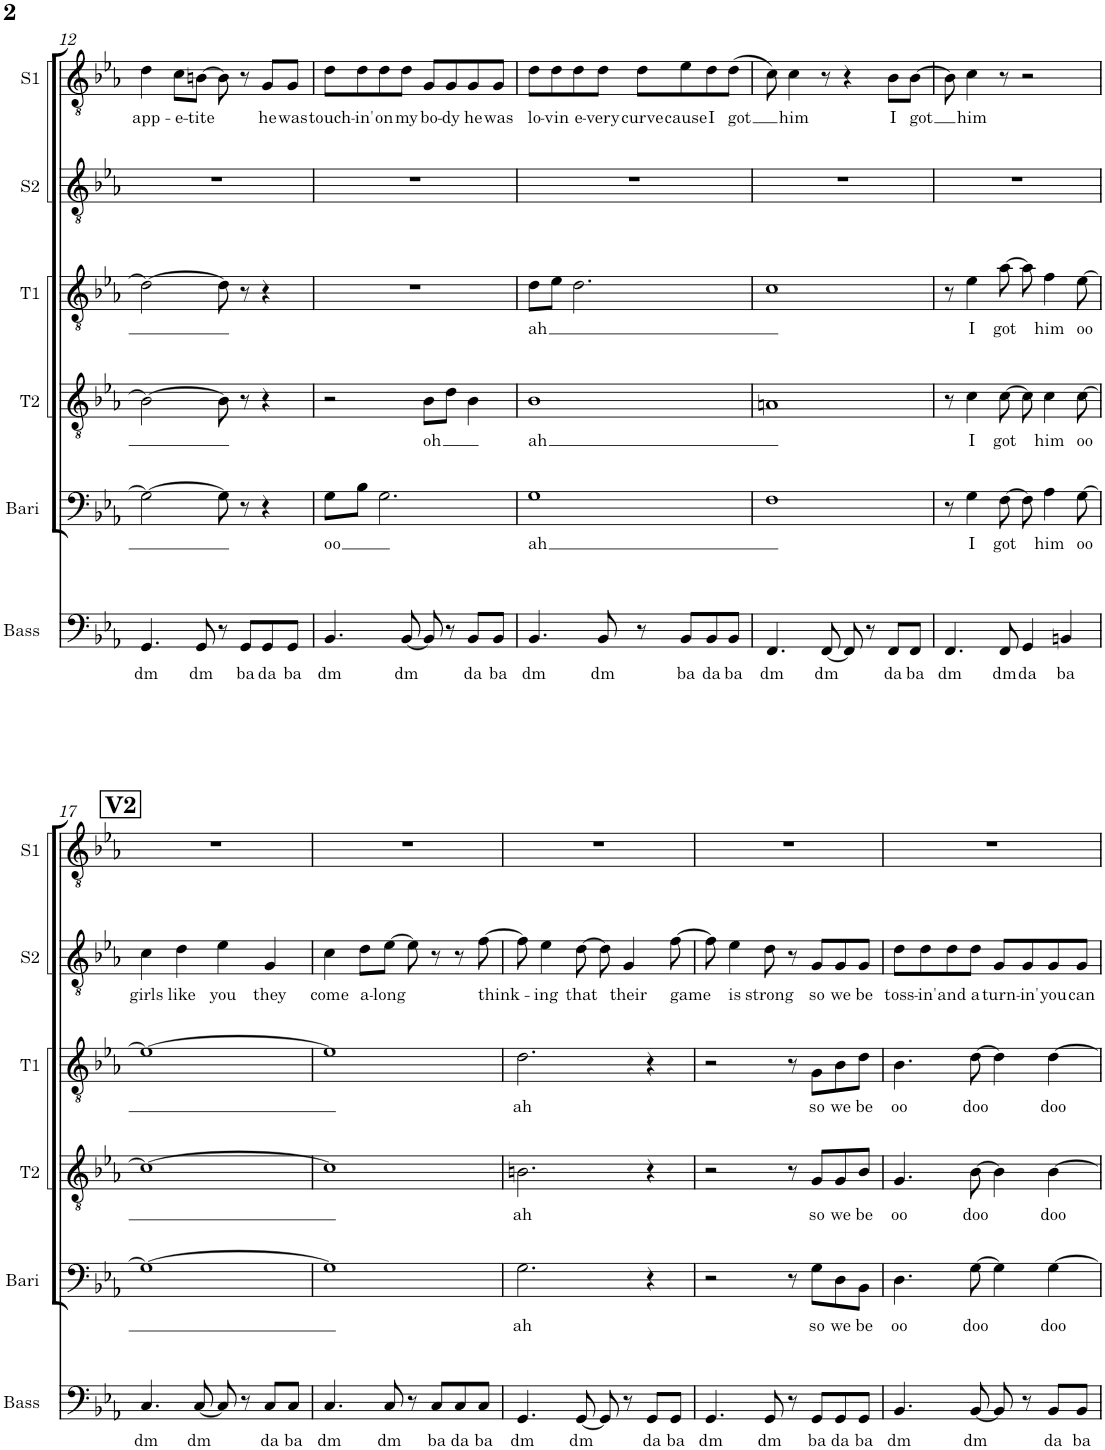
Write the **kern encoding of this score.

**kern	**text	**kern	**text	**kern	**text	**kern	**text	**kern	**text	**kern	**text
*part6	*part6	*part5	*part5	*part4	*part4	*part3	*part3	*part2	*part2	*part1	*part1
*staff6	*staff6	*staff5	*staff5	*staff4	*staff4	*staff3	*staff3	*staff2	*staff2	*staff1	*staff1
*I"Bass	*	*I"Baritone	*	*I"Tenor 2	*	*I"Tenor 1	*	*I"Solo 2	*	*I"Solo 1	*
*I'Bass	*	*I'Bari	*	*I'T2	*	*I'T1	*	*I'S2	*	*I'S1	*
!!LO:PB:g=z
*clefF4	*	*clefF4	*	*clefGv2	*	*clefGv2	*	*clefGv2	*	*clefGv2	*
*Trd7c12	*	*	*	*	*	*	*	*	*	*	*
*k[b-e-a-]	*	*k[b-e-a-]	*	*k[b-e-a-]	*	*k[b-e-a-]	*	*k[b-e-a-]	*	*k[b-e-a-]	*
*M4/4	*	*M4/4	*	*M4/4	*	*M4/4	*	*M4/4	*	*M4/4	*
=12	=12	=12	=12	=12	=12	=12	=12	=12	=12	=12	=12
!	!LO:LY:b	!	!	!	!	!	!	!	!	!	!LO:LY:b
4.GG/	dm	2G\_	.	2B\_	.	2d\_	.	1r	.	4d\	app-
!	!	!	!	!	!	!	!	!	!	!	!LO:LY:b
.	.	.	.	.	.	.	.	.	.	8c\L	-e-
!	!LO:LY:b	!	!	!	!	!	!	!	!	!	!LO:LY:b
8GG/	dm	.	.	.	.	.	.	.	.	[8Bn\J	-tite
8r	.	8G\]	.	8B\]	.	8d\]	.	.	.	8B\]	.
!	!LO:LY:b	!	!	!	!	!	!	!	!	!	!
8GG/L	ba	8r	.	8r	.	8r	.	.	.	8r	.
!	!LO:LY:b	!	!	!	!	!	!	!	!	!	!LO:LY:b
8GG/	da	4r	.	4r	.	4r	.	.	.	8G/L	he
!	!LO:LY:b	!	!	!	!	!	!	!	!	!	!LO:LY:b
8GG/J	ba	.	.	.	.	.	.	.	.	8G/J	was
=13	=13	=13	=13	=13	=13	=13	=13	=13	=13	=13	=13
!	!LO:LY:b	!	!LO:LY:b	!	!	!	!	!	!	!	!LO:LY:b
4.BB-/	dm	8G\L	oo	2r	.	1r	.	1r	.	8d\L	touch-
!	!	!	!	!	!	!	!	!	!	!	!LO:LY:b
.	.	8B-\J	.	.	.	.	.	.	.	8d\	-in'
!	!	!	!	!	!	!	!	!	!	!	!LO:LY:b
.	.	2.G\	.	.	.	.	.	.	.	8d\	on
!	!LO:LY:b	!	!	!	!	!	!	!	!	!	!LO:LY:b
[8BB-/	dm	.	.	.	.	.	.	.	.	8d\J	my
!	!	!	!	!	!LO:LY:b	!	!	!	!	!	!LO:LY:b
8BB-/]	.	.	.	8B-\L	oh	.	.	.	.	8G/L	bo-
!	!	!	!	!	!	!	!	!	!	!	!LO:LY:b
8r	.	.	.	8d\J	.	.	.	.	.	8G/	-dy
!	!LO:LY:b	!	!	!	!	!	!	!	!	!	!LO:LY:b
8BB-/L	da	.	.	4B-\	.	.	.	.	.	8G/	he
!	!LO:LY:b	!	!	!	!	!	!	!	!	!	!LO:LY:b
8BB-/J	ba	.	.	.	.	.	.	.	.	8G/J	was
=14	=14	=14	=14	=14	=14	=14	=14	=14	=14	=14	=14
!	!LO:LY:b	!	!LO:LY:b	!	!LO:LY:b	!	!LO:LY:b	!	!	!	!LO:LY:b
4.BB-/	dm	1G	ah	1B-	ah	8d\L	ah	1r	.	8d\L	lo-
!	!	!	!	!	!	!	!	!	!	!	!LO:LY:b
.	.	.	.	.	.	8e-\J	.	.	.	8d\	-vin
!	!	!	!	!	!	!	!	!	!	!	!LO:LY:b
.	.	.	.	.	.	2.d\	.	.	.	8d\	e-
!	!LO:LY:b	!	!	!	!	!	!	!	!	!	!LO:LY:b
8BB-/	dm	.	.	.	.	.	.	.	.	8d\J	-very
!	!	!	!	!	!	!	!	!	!	!	!LO:LY:b
8r	.	.	.	.	.	.	.	.	.	8d\L	curve
!	!LO:LY:b	!	!	!	!	!	!	!	!	!	!LO:LY:b
8BB-/L	ba	.	.	.	.	.	.	.	.	8e-\	cause
!	!LO:LY:b	!	!	!	!	!	!	!	!	!	!LO:LY:b
8BB-/	da	.	.	.	.	.	.	.	.	8d\	I
!	!LO:LY:b	!	!	!	!	!	!	!	!	!	!LO:LY:b
8BB-/J	ba	.	.	.	.	.	.	.	.	(8d\J	got
=15	=15	=15	=15	=15	=15	=15	=15	=15	=15	=15	=15
!	!LO:LY:b	!	!	!	!	!	!	!	!	!	!
4.FF/	dm	1F	.	1An	.	1c	.	1r	.	8c\)	.
!	!	!	!	!	!	!	!	!	!	!	!LO:LY:b
.	.	.	.	.	.	.	.	.	.	4c\	him
!	!LO:LY:b	!	!	!	!	!	!	!	!	!	!
[8FF/	dm	.	.	.	.	.	.	.	.	8r	.
8FF/]	.	.	.	.	.	.	.	.	.	4r	.
8r	.	.	.	.	.	.	.	.	.	.	.
!	!LO:LY:b	!	!	!	!	!	!	!	!	!	!LO:LY:b
8FF/L	da	.	.	.	.	.	.	.	.	8B-\L	I
!	!LO:LY:b	!	!	!	!	!	!	!	!	!	!LO:LY:b
8FF/J	ba	.	.	.	.	.	.	.	.	[8B-\J	got
=16	=16	=16	=16	=16	=16	=16	=16	=16	=16	=16	=16
!	!LO:LY:b	!	!	!	!	!	!	!	!	!	!
4.FF/	dm	8r	.	8r	.	8r	.	1r	.	8B-\]	.
!	!	!	!LO:LY:b	!	!LO:LY:b	!	!LO:LY:b	!	!	!	!LO:LY:b
.	.	4G\	I	4c\	I	4e-\	I	.	.	4c\	him
!	!LO:LY:b	!	!LO:LY:b	!	!LO:LY:b	!	!LO:LY:b	!	!	!	!
8FF/	dm	[8F\	got	[8c\	got	[8a-\	got	.	.	8r	.
!	!LO:LY:b	!	!	!	!	!	!	!	!	!	!
4GG/	da	8F\]	.	8c\]	.	8a-\]	.	.	.	2r	.
!	!	!	!LO:LY:b	!	!LO:LY:b	!	!LO:LY:b	!	!	!	!
.	.	4A-\	him	4c\	him	4f\	him	.	.	.	.
!	!LO:LY:b	!	!	!	!	!	!	!	!	!	!
4BBn/	ba	.	.	.	.	.	.	.	.	.	.
!	!	!	!LO:LY:b	!	!LO:LY:b	!	!LO:LY:b	!	!	!	!
.	.	[8G\	oo	[8c\	oo	[8e-\	oo	.	.	.	.
!!LO:LB:g=z
!!LO:REH:place=s1:a:B:cj:fs=14:t=V2
=17	=17	=17	=17	=17	=17	=17	=17	=17	=17	=17	=17
!	!LO:LY:b	!	!	!	!	!	!	!	!LO:LY:b	!	!
4.C/	dm	1G_	.	1c_	.	1e-_	.	4c\	girls	1r	.
!	!	!	!	!	!	!	!	!	!LO:LY:b	!	!
.	.	.	.	.	.	.	.	4d\	like	.	.
!	!LO:LY:b	!	!	!	!	!	!	!	!	!	!
[8C/	dm	.	.	.	.	.	.	.	.	.	.
!	!	!	!	!	!	!	!	!	!LO:LY:b	!	!
8C/]	.	.	.	.	.	.	.	4e-\	you	.	.
8r	.	.	.	.	.	.	.	.	.	.	.
!	!LO:LY:b	!	!	!	!	!	!	!	!LO:LY:b	!	!
8C/L	da	.	.	.	.	.	.	4G/	they	.	.
!	!LO:LY:b	!	!	!	!	!	!	!	!	!	!
8C/J	ba	.	.	.	.	.	.	.	.	.	.
=18	=18	=18	=18	=18	=18	=18	=18	=18	=18	=18	=18
!	!LO:LY:b	!	!	!	!	!	!	!	!LO:LY:b	!	!
4.C/	dm	1G]	.	1c]	.	1e-]	.	4c\	come	1r	.
!	!	!	!	!	!	!	!	!	!LO:LY:b	!	!
.	.	.	.	.	.	.	.	8d\L	a-	.	.
!	!LO:LY:b	!	!	!	!	!	!	!	!LO:LY:b	!	!
8C/	dm	.	.	.	.	.	.	[8e-\J	-long	.	.
8r	.	.	.	.	.	.	.	8e-\]	.	.	.
!	!LO:LY:b	!	!	!	!	!	!	!	!	!	!
8C/L	ba	.	.	.	.	.	.	8r	.	.	.
!	!LO:LY:b	!	!	!	!	!	!	!	!	!	!
8C/	da	.	.	.	.	.	.	8r	.	.	.
!	!LO:LY:b	!	!	!	!	!	!	!	!LO:LY:b	!	!
8C/J	ba	.	.	.	.	.	.	[8f\	think-	.	.
=19	=19	=19	=19	=19	=19	=19	=19	=19	=19	=19	=19
!	!LO:LY:b	!	!LO:LY:b	!	!LO:LY:b	!	!LO:LY:b	!	!	!	!
4.GG/	dm	2.G\	ah	2.Bn\	ah	2.d\	ah	8f\]	.	1r	.
!	!	!	!	!	!	!	!	!	!LO:LY:b	!	!
.	.	.	.	.	.	.	.	4e-\	-ing	.	.
!	!LO:LY:b	!	!	!	!	!	!	!	!LO:LY:b	!	!
[8GG/	dm	.	.	.	.	.	.	[8d\	that	.	.
8GG/]	.	.	.	.	.	.	.	8d\]	.	.	.
!	!	!	!	!	!	!	!	!	!LO:LY:b	!	!
8r	.	.	.	.	.	.	.	4G/	their	.	.
!	!LO:LY:b	!	!	!	!	!	!	!	!	!	!
8GG/L	da	4r	.	4r	.	4r	.	.	.	.	.
!	!LO:LY:b	!	!	!	!	!	!	!	!LO:LY:b	!	!
8GG/J	ba	.	.	.	.	.	.	[8f\	game	.	.
=20	=20	=20	=20	=20	=20	=20	=20	=20	=20	=20	=20
!	!LO:LY:b	!	!	!	!	!	!	!	!	!	!
4.GG/	dm	2r	.	2r	.	2r	.	8f\]	.	1r	.
!	!	!	!	!	!	!	!	!	!LO:LY:b	!	!
.	.	.	.	.	.	.	.	4e-\	is	.	.
!	!LO:LY:b	!	!	!	!	!	!	!	!LO:LY:b	!	!
8GG/	dm	.	.	.	.	.	.	8d\	strong	.	.
8r	.	8r	.	8r	.	8r	.	8r	.	.	.
!	!LO:LY:b	!	!LO:LY:b	!	!LO:LY:b	!	!LO:LY:b	!	!LO:LY:b	!	!
8GG/L	ba	8G\L	so	8G/L	so	8G\L	so	8G/L	so	.	.
!	!LO:LY:b	!	!LO:LY:b	!	!LO:LY:b	!	!LO:LY:b	!	!LO:LY:b	!	!
8GG/	da	8D\	we	8G/	we	8B-\	we	8G/	we	.	.
!	!LO:LY:b	!	!LO:LY:b	!	!LO:LY:b	!	!LO:LY:b	!	!LO:LY:b	!	!
8GG/J	ba	8BB-\J	be	8B-/J	be	8d\J	be	8G/J	be	.	.
=21	=21	=21	=21	=21	=21	=21	=21	=21	=21	=21	=21
!	!LO:LY:b	!	!LO:LY:b	!	!LO:LY:b	!	!LO:LY:b	!	!LO:LY:b	!	!
4.BB-/	dm	4.D\	oo	4.G/	oo	4.B-\	oo	8d\L	toss-	1r	.
!	!	!	!	!	!	!	!	!	!LO:LY:b	!	!
.	.	.	.	.	.	.	.	8d\	-in'	.	.
!	!	!	!	!	!	!	!	!	!LO:LY:b	!	!
.	.	.	.	.	.	.	.	8d\	and	.	.
!	!LO:LY:b	!	!LO:LY:b	!	!LO:LY:b	!	!LO:LY:b	!	!LO:LY:b	!	!
[8BB-/	dm	[8G\	doo	[8B-\	doo	[8d\	doo	8d\J	a	.	.
!	!	!	!	!	!	!	!	!	!LO:LY:b	!	!
8BB-/]	.	4G\]	.	4B-\]	.	4d\]	.	8G/L	turn-	.	.
!	!	!	!	!	!	!	!	!	!LO:LY:b	!	!
8r	.	.	.	.	.	.	.	8G/	-in'	.	.
!	!LO:LY:b	!	!LO:LY:b	!	!LO:LY:b	!	!LO:LY:b	!	!LO:LY:b	!	!
8BB-/L	da	[4G\	doo	[4B-\	doo	[4d\	doo	8G/	you	.	.
!	!LO:LY:b	!	!	!	!	!	!	!	!LO:LY:b	!	!
8BB-/J	ba	.	.	.	.	.	.	8G/J	can	.	.
=	=	=	=	=	=	=	=	=	=	=	=
*-	*-	*-	*-	*-	*-	*-	*-	*-	*-	*-	*-
